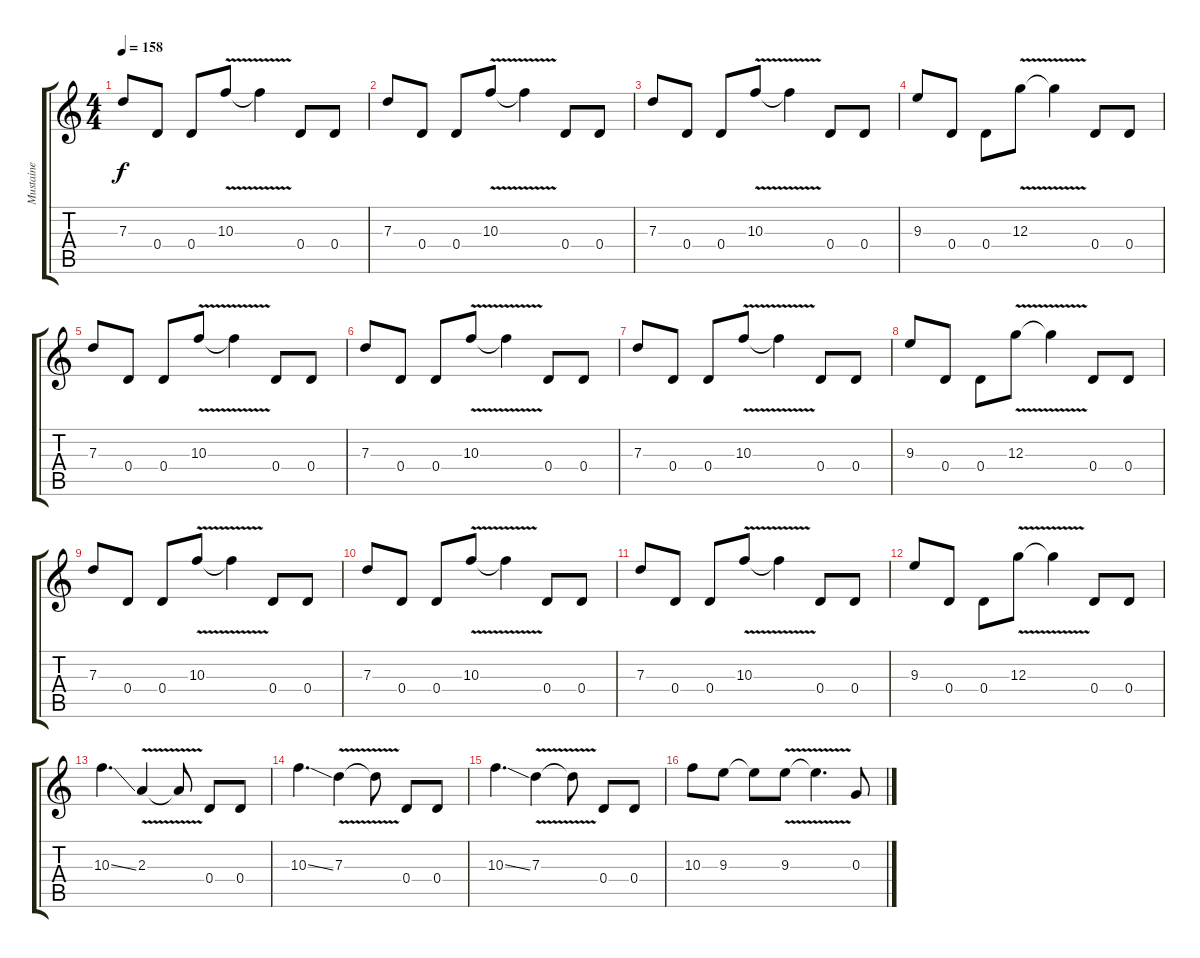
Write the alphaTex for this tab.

\track ("Mustaine" "Mustaine") {instrument distortionguitar}
\staff {score tabs}
\tuning (E4 B3 G3 D3 A2 E2) {hide}
\ts (4 4)
\tempo 158
\clef g2
\ks c
7.3.8{dy f} 0.4.8 0.4.8 10.3{v}.8 10.3{t}.4 0.4.8 0.4.8 |
7.3.8 0.4.8 0.4.8 10.3{v}.8 10.3{t}.4 0.4.8 0.4.8 |
7.3.8 0.4.8 0.4.8 10.3{v}.8 10.3{t}.4 0.4.8 0.4.8 |
9.3.8 0.4.8 0.4.8 12.3{v}.8 12.3{t}.4 0.4.8 0.4.8 |
7.3.8 0.4.8 0.4.8 10.3{v}.8 10.3{t}.4 0.4.8 0.4.8 |
7.3.8 0.4.8 0.4.8 10.3{v}.8 10.3{t}.4 0.4.8 0.4.8 |
7.3.8 0.4.8 0.4.8 10.3{v}.8 10.3{t}.4 0.4.8 0.4.8 |
9.3.8 0.4.8 0.4.8 12.3{v}.8 12.3{t}.4 0.4.8 0.4.8 |
7.3.8 0.4.8 0.4.8 10.3{v}.8 10.3{t}.4 0.4.8 0.4.8 |
7.3.8 0.4.8 0.4.8 10.3{v}.8 10.3{t}.4 0.4.8 0.4.8 |
7.3.8 0.4.8 0.4.8 10.3{v}.8 10.3{t}.4 0.4.8 0.4.8 |
9.3.8 0.4.8 0.4.8 12.3{v}.8 12.3{t}.4 0.4.8 0.4.8 |
10.3{ss}.4{d} 2.3{v}.4 2.3{t}.8 0.4.8 0.4.8 |
10.3{ss}.4{d} 7.3{v}.4 7.3{t}.8 0.4.8 0.4.8 |
10.3{ss}.4{d} 7.3{v}.4 7.3{t}.8 0.4.8 0.4.8 |
10.3.8 9.3.8 9.3{t}.8 9.3{v}.8 9.3{t}.4{d} 0.3.8
